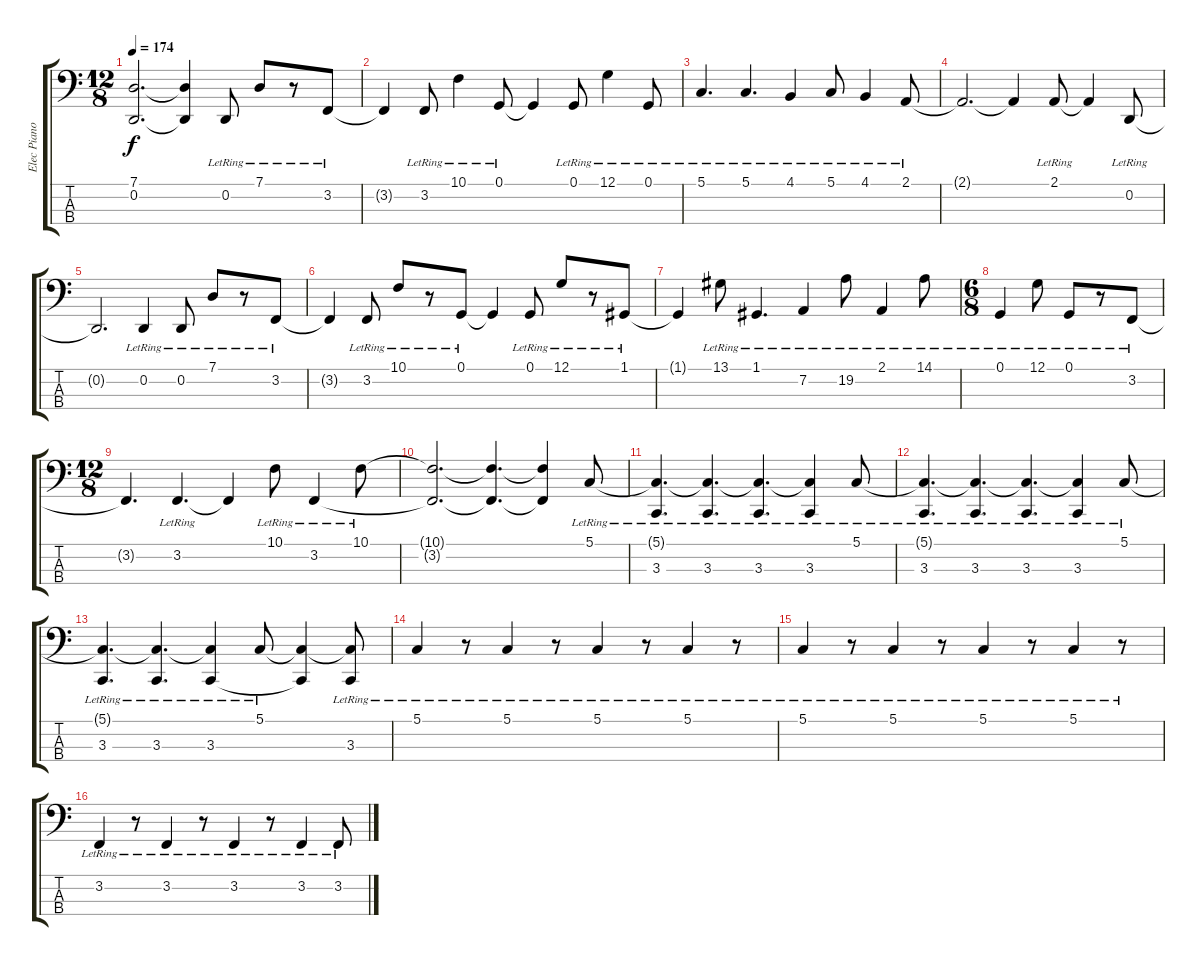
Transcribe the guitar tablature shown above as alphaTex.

\track ("Elec Piano 2 LH" "Elec Piano") {instrument electricpiano1}
\staff {score tabs}
\tuning (G2 D2 A1 E1) {hide}
\ts (12 8)
\tempo 174
\clef f4
\ks c
(7.1{t} 0.2{t}).2{d dy f} (7.1{t} 0.2{t}).4 0.2{lr}.8 7.1{lr}.8 r.8 3.2{lr}.8 |
3.2{t}.4 3.2{lr}.8 10.1{lr}.4 0.1{lr}.8 0.1{t}.4 0.1{lr}.8 12.1{lr}.4 0.1{lr}.8 |
5.1{lr}.4{d} 5.1{lr}.4{d} 4.1{lr}.4 5.1{lr}.8 4.1{lr}.4 2.1{lr}.8 |
2.1{t}.2{d} 2.1{t}.4 2.1{lr}.8 2.1{t}.4 0.2{lr}.8 |
0.2{t}.2{d} 0.2{lr}.4 0.2{lr}.8 7.1{lr}.8 r.8 3.2{lr}.8 |
3.2{t}.4 3.2{lr}.8 10.1{lr}.8 r.8 0.1{lr}.8 0.1{t}.4 0.1{lr}.8 12.1{lr}.8 r.8 1.1{lr}.8 |
1.1{t}.4 13.1{lr}.8 1.1{lr}.4{d} 7.2{lr}.4 19.2{lr}.8 2.1{lr}.4 14.1{lr}.8 |
\ts (6 8)
0.1{lr}.4 12.1{lr}.8 0.1{lr}.8 r.8 3.2{lr}.8 |
\ts (12 8)
3.2{t}.4{d} 3.2{lr}.4{d} 3.2{t}.4 10.1{lr}.8 3.2{lr}.4 10.1{lr}.8 |
(10.1{t} 3.2{t}).2{d} (10.1{t} 3.2{t}).4{d} (10.1{t} 3.2{t}).4 5.1{lr}.8 |
(5.1{t} 3.3{lr}).4{d} (5.1{t} 3.3{lr}).4{d} (5.1{t} 3.3{lr}).4{d} (5.1{t} 3.3{lr}).4 5.1{lr}.8 |
(5.1{t} 3.3{lr}).4{d} (5.1{t} 3.3{lr}).4{d} (5.1{t} 3.3{lr}).4{d} (5.1{t} 3.3{lr}).4 5.1{lr}.8 |
(5.1{t} 3.3{lr}).4{d} (5.1{t} 3.3{lr}).4{d} (5.1{t} 3.3{lr}).4 5.1{lr}.8 (5.1{t} 3.3{t}).4 (5.1{t} 3.3{lr}).8 |
5.1{lr}.4 r.8 5.1{lr}.4 r.8 5.1{lr}.4 r.8 5.1{lr}.4 r.8 |
5.1{lr}.4 r.8 5.1{lr}.4 r.8 5.1{lr}.4 r.8 5.1{lr}.4 r.8 |
3.2{lr}.4 r.8 3.2{lr}.4 r.8 3.2{lr}.4 r.8 3.2{lr}.4 3.2{lr}.8
